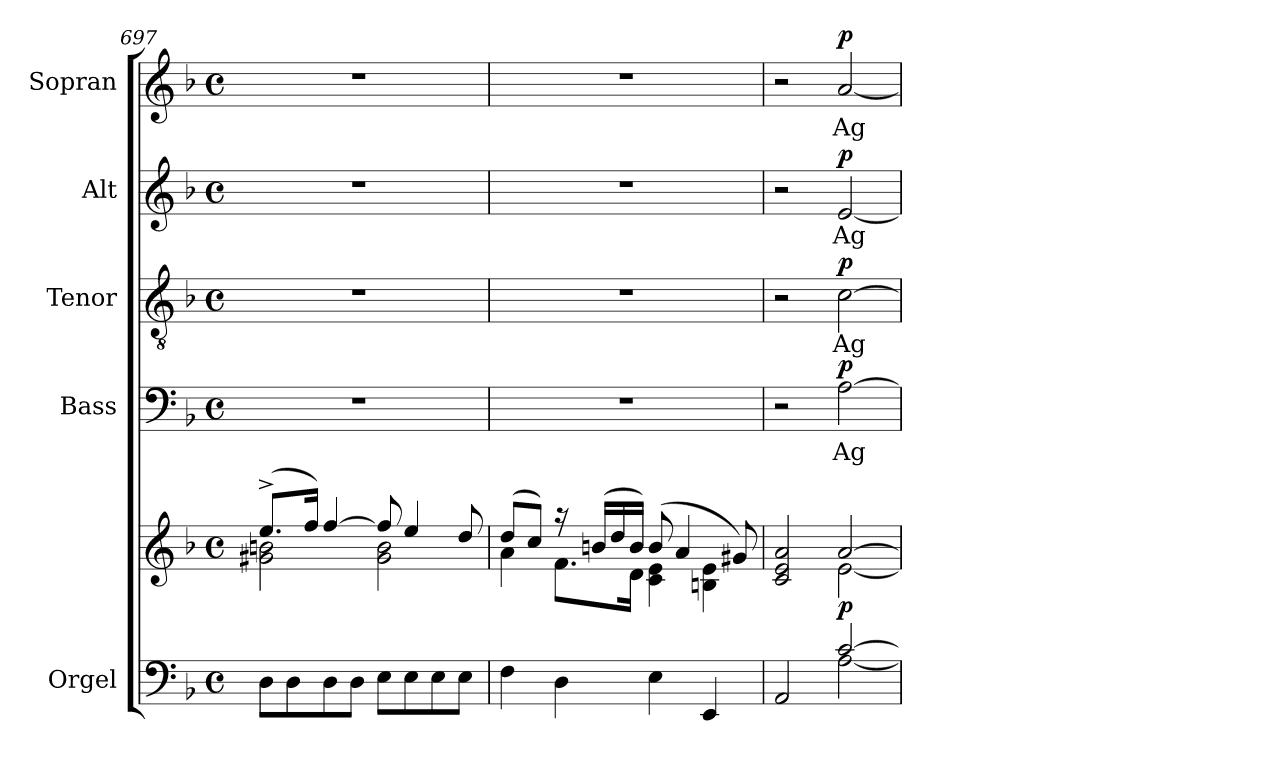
**kern	**kern	**dynam	**kern	**text	**dynam	**kern	**text	**dynam	**kern	**text	**dynam	**kern	**text	**dynam
*part5	*part5	*part5	*part4	*part4	*part4	*part3	*part3	*part3	*part2	*part2	*part2	*part1	*part1	*part1
*staff6	*staff5	*staff5/6	*staff4	*staff4	*staff4	*staff3	*staff3	*staff3	*staff2	*staff2	*staff2	*staff1	*staff1	*staff1
*I"Orgel	*	*	*I"Bass	*	*	*I"Tenor	*	*	*I"Alt	*	*	*I"Sopran	*	*
*I'Org.	*	*	*I'B.	*	*	*I'T.	*	*	*I'A.	*	*	*I'S.	*	*
*clefF4	*clefG2	*	*clefF4	*	*	*clefGv2	*	*	*clefG2	*	*	*clefG2	*	*
*k[b-]	*k[b-]	*	*k[b-]	*	*	*k[b-]	*	*	*k[b-]	*	*	*k[b-]	*	*
*F:	*F:	*	*F:	*	*	*F:	*	*	*F:	*	*	*F:	*	*
*M4/4	*M4/4	*	*M4/4	*	*	*M4/4	*	*	*M4/4	*	*	*M4/4	*	*
*met(c)	*met(c)	*	*met(c)	*	*	*met(c)	*	*	*met(c)	*	*	*met(c)	*	*
=697	=697	=697	=697	=697	=697	=697	=697	=697	=697	=697	=697	=697	=697	=697
*	*^	*	*	*	*	*	*	*	*	*	*	*	*	*
8D\L	(>8.ee^</L	2g#X\ 2bn\	.	1r	.	.	1r	.	.	1r	.	.	1r	.	.
8D\	.	.	.	.	.	.	.	.	.	.	.	.	.	.	.
.	16ff/Jk)	.	.	.	.	.	.	.	.	.	.	.	.	.	.
8D\	[>4ff/	.	.	.	.	.	.	.	.	.	.	.	.	.	.
8D\J	.	.	.	.	.	.	.	.	.	.	.	.	.	.	.
8E\L	8ff/]	2g#\ 2b\	.	.	.	.	.	.	.	.	.	.	.	.	.
8E\	4ee/	.	.	.	.	.	.	.	.	.	.	.	.	.	.
8E\	.	.	.	.	.	.	.	.	.	.	.	.	.	.	.
8E\J	8dd/	.	.	.	.	.	.	.	.	.	.	.	.	.	.
=698	=698	=698	=698	=698	=698	=698	=698	=698	=698	=698	=698	=698	=698	=698	=698
4F\	(>8dd/L	4a\	.	1r	.	.	1r	.	.	1r	.	.	1r	.	.
.	8cc/J)	.	.	.	.	.	.	.	.	.	.	.	.	.	.
4D\	16raa	8.f\L	.	.	.	.	.	.	.	.	.	.	.	.	.
.	(>16bn/LL	.	.	.	.	.	.	.	.	.	.	.	.	.	.
.	16dd/	.	.	.	.	.	.	.	.	.	.	.	.	.	.
.	16b/JJ)	16d\Jk	.	.	.	.	.	.	.	.	.	.	.	.	.
4E\	(8b/	4c\ 4e\	.	.	.	.	.	.	.	.	.	.	.	.	.
.	4a/	.	.	.	.	.	.	.	.	.	.	.	.	.	.
4EE/	.	4Bn\ 4e\	.	.	.	.	.	.	.	.	.	.	.	.	.
.	8g#X/)	.	.	.	.	.	.	.	.	.	.	.	.	.	.
=699	=699	=699	=699	=699	=699	=699	=699	=699	=699	=699	=699	=699	=699	=699	=699
*^	*	*	*	*	*	*	*	*	*	*	*	*	*	*	*
2AA/	2ryy	2c/ 2e/ 2a/	2ryy	.	2r	.	.	2r	.	.	2r	.	.	2r	.	.
!	!	!	!	!LO:DY:b	!	!LO:LY:b	!LO:DY:a	!	!LO:LY:b	!LO:DY:a	!	!LO:LY:b	!LO:DY:a	!	!LO:LY:b	!LO:DY:a
[>2c/	[<2A\	[>2a/	[<2e\	p	[2A\	Ag-	p	[2c\	Ag-	p	[2e/	Ag-	p	[2a/	Ag-	p
*v	*v	*	*	*	*	*	*	*	*	*	*	*	*	*	*	*
*	*v	*v	*	*	*	*	*	*	*	*	*	*	*	*	*
=	=	=	=	=	=	=	=	=	=	=	=	=	=	=
*-	*-	*-	*-	*-	*-	*-	*-	*-	*-	*-	*-	*-	*-	*-
